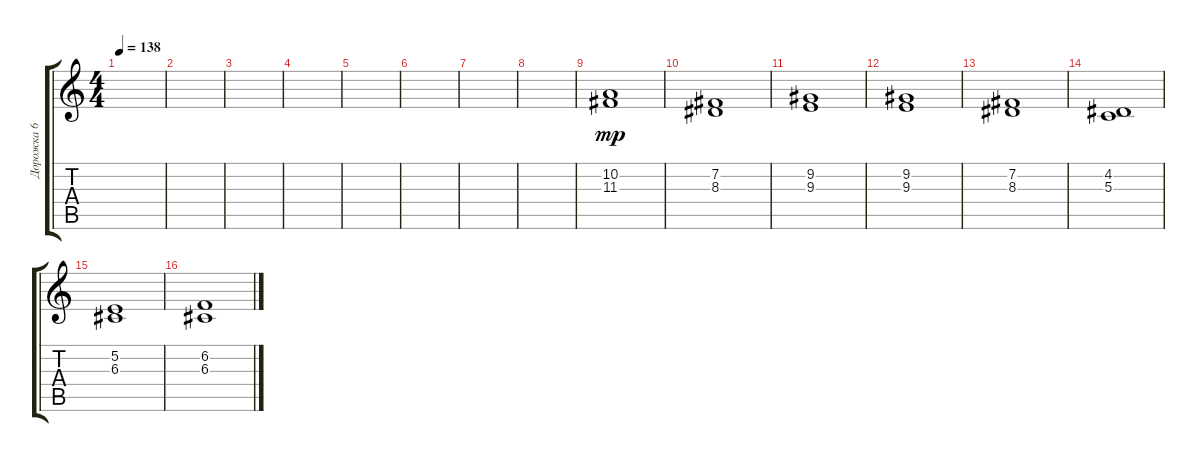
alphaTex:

\track ("Дорожка 6" "Дорожка 6") {instrument pad7halo}
\staff {score tabs}
\tuning (E4 B3 G3 D3 A2 E2) {hide}
\ts (4 4)
\tempo 138
\clef g2
\ks c
|
|
|
|
|
|
|
|
(10.2 11.3).1{dy mp} |
(7.2 8.3).1 |
(9.2 9.3).1 |
(9.2 9.3).1 |
(7.2 8.3).1 |
(4.2 5.3).1 |
(5.2 6.3).1 |
(6.2 6.3).1
